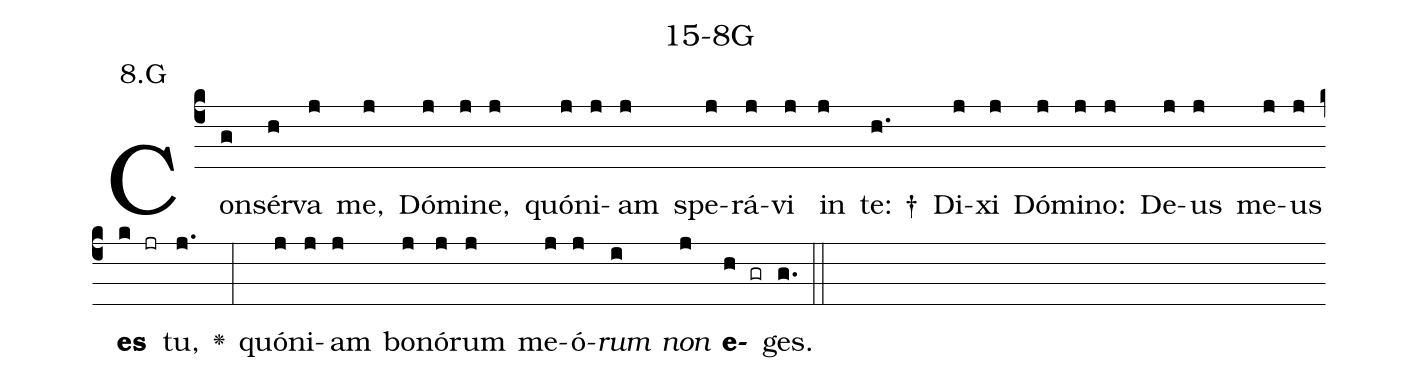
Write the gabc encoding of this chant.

name: 15-8G;
annotation: 8.G;
%%
(c4)Con(g)sér(h)va(j) me,(j) Dó(j)mi(j)ne,(j) quón(j)i(j)am(j) spe(j)rá(j)vi(j) in(j) te: †(h.) Di(j)xi(j) Dó(j)mi(j)no:(j) De(j)us(j) me(j)us(j) <b>es</b>(k jr) tu,(j.) <v>\greheightstar</v>(:) quón(j)i(j)am(j) bo(j)nó(j)rum(j) me(j)ó(j)<i>rum</i>(i) <i>non</i>(j) <b>e</b>(h gr)ges.(g.) (::)


%E(j) u(j) o(i) u(j) a(h) e.(g.) (::)
